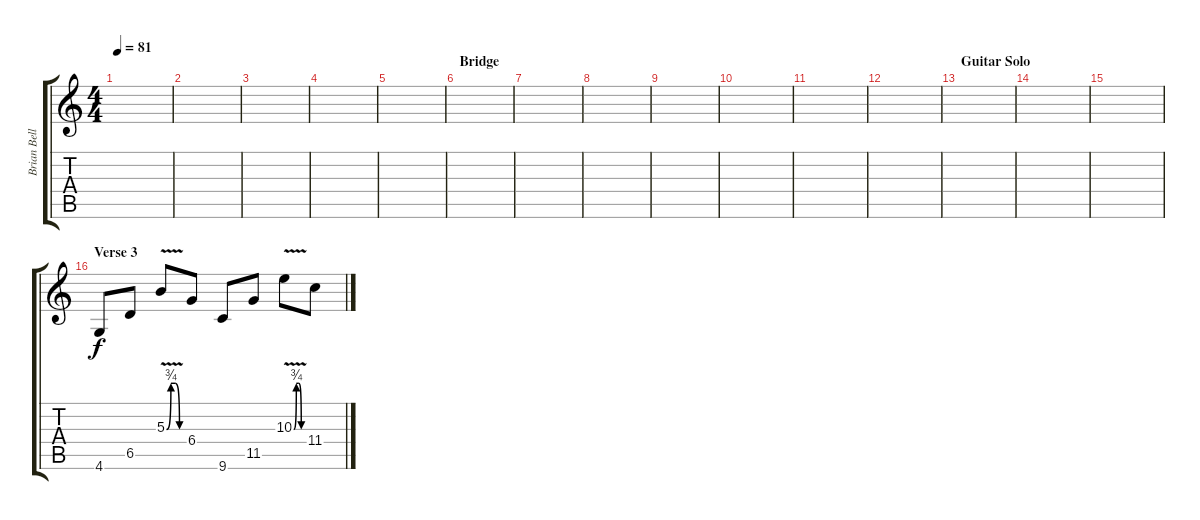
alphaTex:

\track ("Brian Bell-Acoustic" "Brian Bell") {instrument acousticguitarsteel}
\staff {score tabs}
\tuning (Eb4 Bb3 Gb3 Db3 Ab2 Eb2) {hide}
\ts (4 4)
\tempo 81
\clef g2
\ks c
|
|
|
|
|
\section ("" "Bridge")
|
|
|
|
|
|
|
\section ("" "Guitar Solo")
|
|
|
\section ("" "Verse 3")
4.6.8 6.5.8 5.3{be (custom 0 0 15 3 30 3 45 0 60 0) v}.8 6.4.8 9.6.8 11.5.8 10.3{be (custom 0 0 15 3 30 3 45 0 60 0) v}.8 11.4.8
